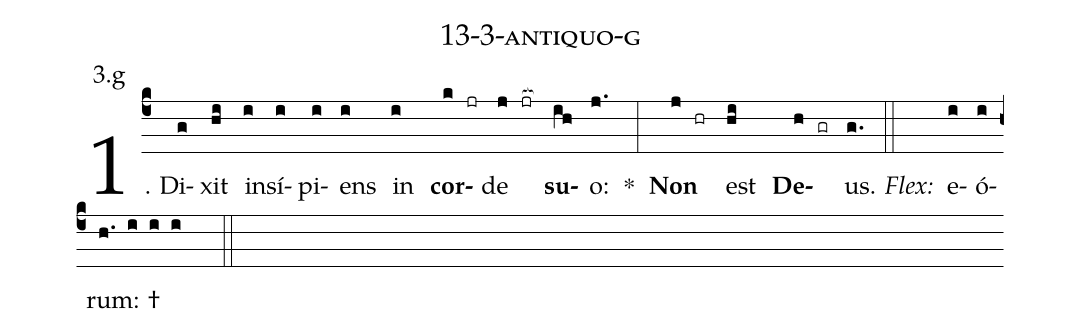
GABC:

name: 13-3-antiquo-g;
annotation: 3.g;
%%
(c4)1. Di(g)xit(hi) in(i)sí(i)pi(i)ens(i) in(i) <b>cor</b>(k jr)de(j jr[ocb:1{]) <b>su</b>(ih[ocb:0}])o:(j.) *(:) <b>Non</b>(j hr) est(hi) <b>De</b>(h gr)us.(g.) (::)
<i>Flex:</i>()  e(i)ó(i)rum: †(h. i i i  ::)
